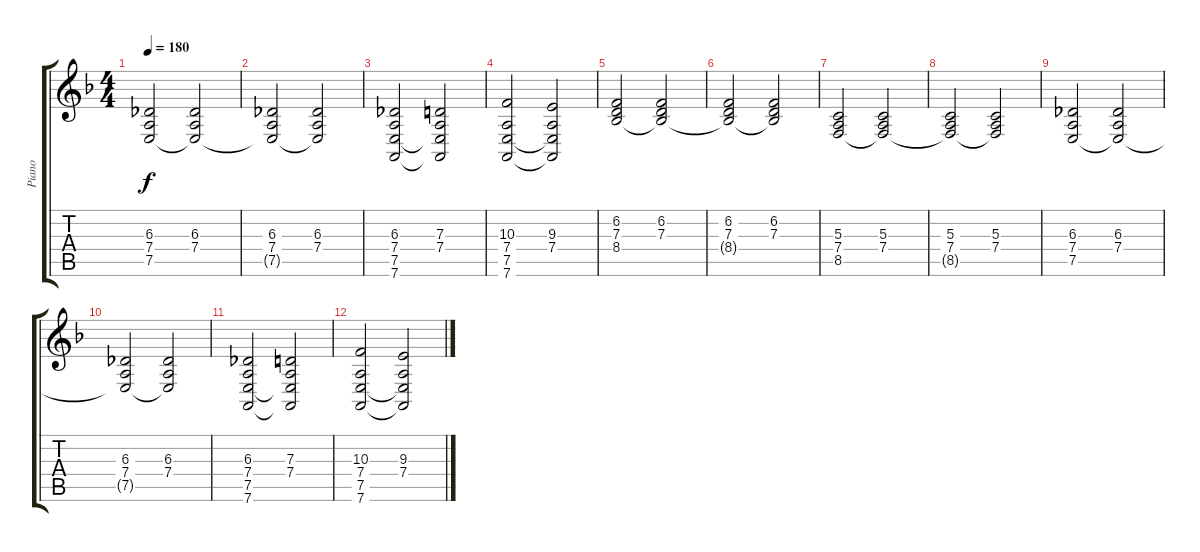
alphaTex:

\track ("Piano" "Piano") {instrument acousticgrandpiano}
\staff {score tabs}
\tuning (E4 B3 G3 D3 A2 D2) {hide}
\ts (4 4)
\tempo 180
\clef g2
\ks f
(6.3 7.4 7.5).2{dy f} (6.3 7.4 7.5{t}).2 |
(6.3 7.4 7.5{t}).2 (6.3 7.4 7.5{t}).2 |
(6.3 7.4 7.5 7.6).2 (7.3 7.4 7.5{t} 7.6{t}).2 |
(10.3 7.4 7.5 7.6).2 (9.3 7.4 7.5{t} 7.6{t}).2 |
(6.2 7.3 8.4).2{volume 0} (6.2 7.3 8.4{t}).2 |
(6.2 7.3 8.4{t}).2 (6.2 7.3 8.4{t}).2 |
(5.3 7.4 8.5).2 (5.3 7.4 8.5{t}).2 |
(5.3 7.4 8.5{t}).2 (5.3 7.4 8.5{t}).2 |
(6.3 7.4 7.5).2 (6.3 7.4 7.5{t}).2 |
(6.3 7.4 7.5{t}).2 (6.3 7.4 7.5{t}).2 |
(6.3 7.4 7.5 7.6).2 (7.3 7.4 7.5{t} 7.6{t}).2 |
(10.3 7.4 7.5 7.6).2 (9.3 7.4 7.5{t} 7.6{t}).2
